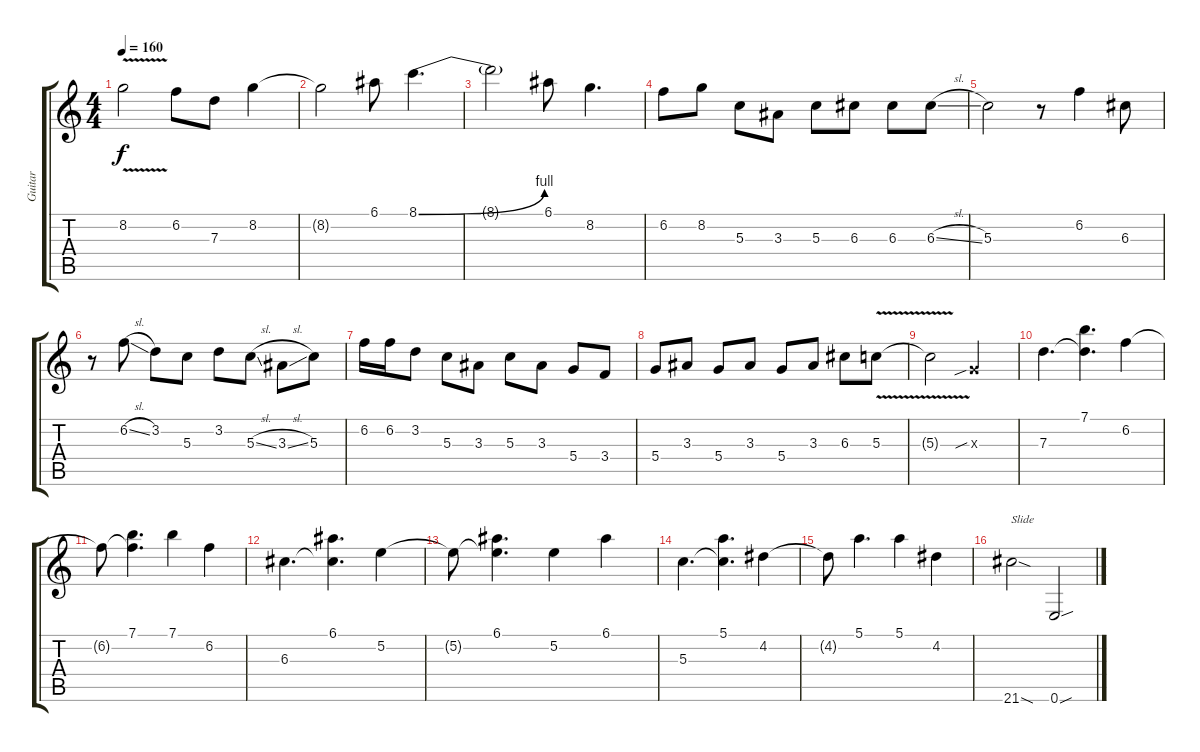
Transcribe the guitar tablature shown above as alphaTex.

\track ("Guitar" "Guitar") {instrument distortionguitar}
\staff {score tabs}
\tuning (E4 B3 G3 D3 A2 E2) {hide}
\ts (4 4)
\tempo 160
\clef g2
\ks c
8.2{v t}.2{dy f} 6.2.8 7.3.8 8.2.4 |
8.2{t}.2 6.1.8 8.1{be (bend 0 0 60 4)}.4{d} |
8.1{t}.2 6.1.8 8.2.4{d} |
6.2.8 8.2.8 5.3.8 3.3.8 5.3.8 6.3.8 6.3.8 6.3{sl}.8 |
5.3.2 r.8 6.2.4 6.3.8 |
r.8 6.2{sl}.8 3.2.8 5.3.8 3.2.8 5.3{sl}.8 3.3{sl}.8 5.3.8 |
6.2.16 6.2.16 3.2.8 5.3.8 3.3.8 5.3.8 3.3.8 5.4.8 3.4.8 |
5.4.8 3.3.8 5.4.8 3.3.8 5.4.8 3.3.8 6.3.8 5.3{v}.8 |
5.3{t}.2 0.3{sib x}.2 |
7.3.4{d} (7.1 7.3{t}).4{d} 6.2.4 |
6.2{t}.8 (7.1 6.2{t}).4{d} 7.1.4 6.2.4 |
6.3.4{d} (6.1 6.3{t}).4{d} 5.2.4 |
5.2{t}.8 (6.1 5.2{t}).4{d} 5.2.4 6.1.4 |
5.3.4{d} (5.1 5.3{t}).4{d} 4.2.4 |
4.2{t}.8 5.1.4{d} 5.1.4 4.2.4 |
21.6{sod}.2{txt "Slide"} 0.6{sou}.2
